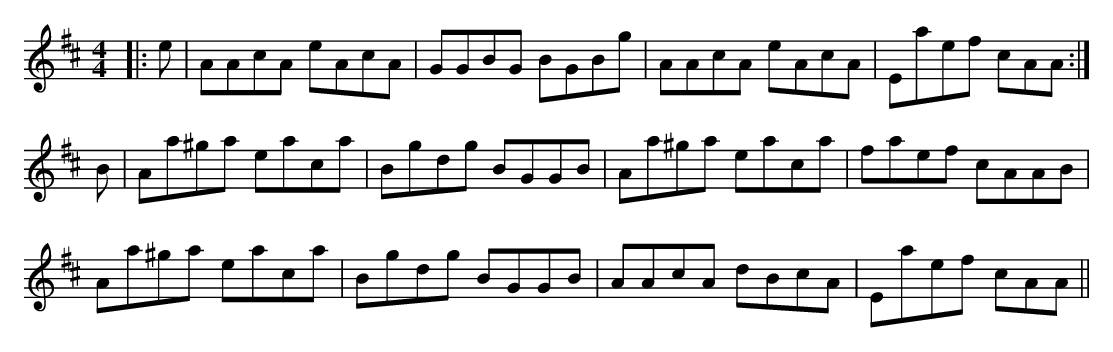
X:1
M:4/4
K:Amix
|:e|AAcA eAcA|GGBG BGBg|AAcA eAcA|Eaef cAA:|
B|Aa^ga eaca|Bgdg BGGB|Aa^ga eaca|faef cAAB|
Aa^ga eaca|Bgdg BGGB|AAcA dBcA|Eaef cAA||
